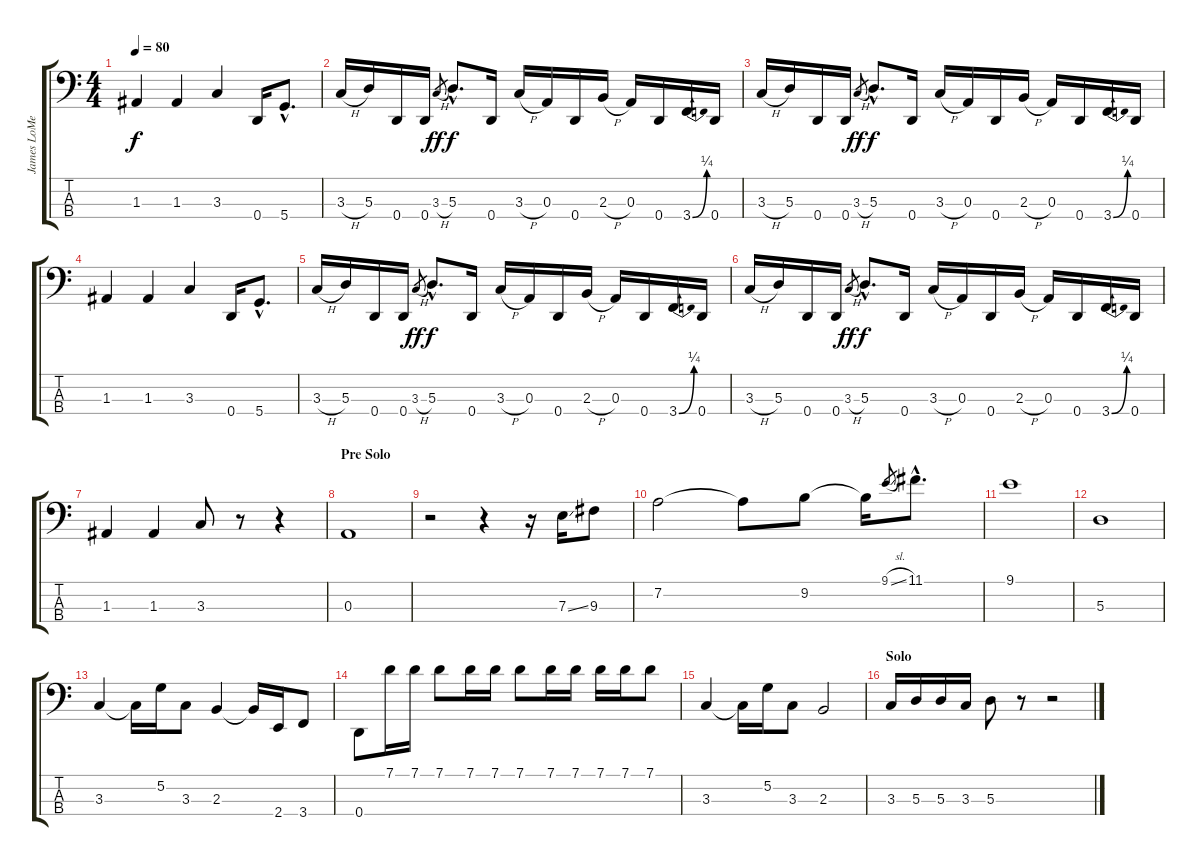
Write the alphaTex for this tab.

\track ("James LoMenzo (Bass)" "James LoMe") {instrument electricbassfinger}
\staff {score tabs}
\tuning (G2 D2 A1 D1) {hide}
\ts (4 4)
\tempo 80
\clef f4
\ks c
1.3.4{dy f} 1.3.4 3.3.4 0.4.16 5.4{hac}.8{d} |
3.3{h}.16 5.3.16 0.4.16 0.4.16 3.3{h}.8{gr dy ff} 5.3{hac}.8{d dy f} 0.4.16 3.3{h}.16 0.3.16 0.4.16 2.3{h}.16 0.3.16 0.4.16 3.4{be (bend 0 0 60 1)}.16 0.4.16 |
3.3{h}.16 5.3.16 0.4.16 0.4.16 3.3{h}.8{gr dy ff} 5.3{hac}.8{d dy f} 0.4.16 3.3{h}.16 0.3.16 0.4.16 2.3{h}.16 0.3.16 0.4.16 3.4{be (bend 0 0 60 1)}.16 0.4.16 |
1.3.4 1.3.4 3.3.4 0.4.16 5.4{hac}.8{d} |
3.3{h}.16 5.3.16 0.4.16 0.4.16 3.3{h}.8{gr dy ff} 5.3{hac}.8{d dy f} 0.4.16 3.3{h}.16 0.3.16 0.4.16 2.3{h}.16 0.3.16 0.4.16 3.4{be (bend 0 0 60 1)}.16 0.4.16 |
3.3{h}.16 5.3.16 0.4.16 0.4.16 3.3{h}.8{gr dy ff} 5.3{hac}.8{d dy f} 0.4.16 3.3{h}.16 0.3.16 0.4.16 2.3{h}.16 0.3.16 0.4.16 3.4{be (bend 0 0 60 1)}.16 0.4.16 |
1.3.4 1.3.4 3.3.8 r.8 r.4 |
\section ("" "Pre Solo")
0.3.1 |
r.2 r.4 r.16 7.3{ss}.16 9.3.8 |
7.2.2 7.2{t}.8 9.2.8 9.2{t}.16 9.1{sl}.8{gr} 11.1{hac}.8{d} |
9.1.1 |
5.3.1 |
3.3.4 3.3{t}.16 5.2.16 3.3.8 2.3.4 2.3{t}.16 2.4.16 3.4.8 |
0.4.8 7.1.16 7.1.16 7.1.8 7.1.16 7.1.16 7.1.8 7.1.16 7.1.16 7.1.16 7.1.16 7.1.8 |
3.3.4 3.3{t}.16 5.2.16 3.3.8 2.3.2 |
\section ("" "Solo")
3.3.16 5.3.16 5.3.16 3.3.16 5.3{ss}.8 r.8 r.2
